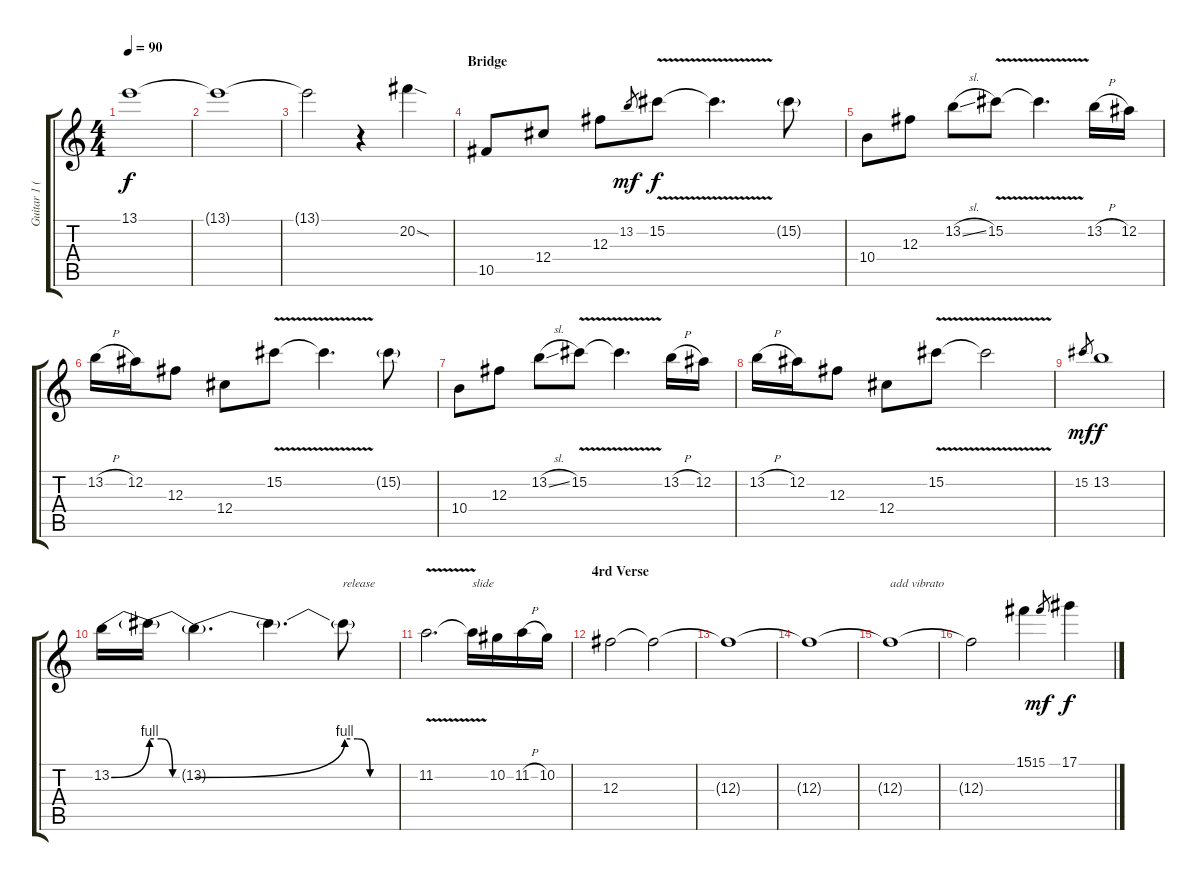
\track ("Guitar 1 (Slash)" "Guitar 1 (") {instrument overdrivenguitar}
\staff {score tabs}
\tuning (Eb4 Bb3 Gb3 Db3 Ab2 Eb2) {hide}
\ts (4 4)
\tempo 90
\clef g2
\ks c
13.1{t}.1{dy f} |
13.1{t}.1 |
13.1{t}.2 r.4 20.2{sod}.4 |
\section ("" "Bridge")
10.5.8 12.4.8 12.3.8 13.2.8{gr dy mf} 15.2{v}.8{dy f} 15.2{v t}.4{d} 15.2{g}.8 |
10.4.8 12.3.8 13.2{sl}.8 15.2{v}.8 15.2{v t}.4{d} 13.2{h}.16 12.2.16 |
13.2{h}.16 12.2.16 12.3.8 12.4.8 15.2{v}.8 15.2{v t}.4{d} 15.2{g}.8 |
10.4.8 12.3.8 13.2{sl}.8 15.2{v}.8 15.2{v t}.4{d} 13.2{h}.16 12.2.16 |
13.2{h}.16 12.2.16 12.3.8 12.4.8 15.2{v}.8 15.2{v t}.2 |
15.2.8{gr dy mf} 13.2.1{dy f} |
13.2{be (bend 0 0 60 4)}.16 13.2{be (custom 0 4 15 4 30 0 60 0) t}.16 13.2{be (bend 0 0 60 4) t}.4{d} 13.2{t}.4{d} 13.2{be (custom 0 4 15 4 30 0 60 0) t}.8{txt "release"} |
11.2{v}.2{d} 11.2{v t}.16{txt "slide"} 10.2.16 11.2{h}.16 10.2.16 |
\section ("" "4rd Verse")
12.3.2 12.3{t}.2 |
12.3{t}.1 |
12.3{t}.1 |
12.3{t}.1{txt "add vibrato"} |
12.3{t}.2 15.1.4 15.1.8{gr dy mf} 17.1.4{dy f}
